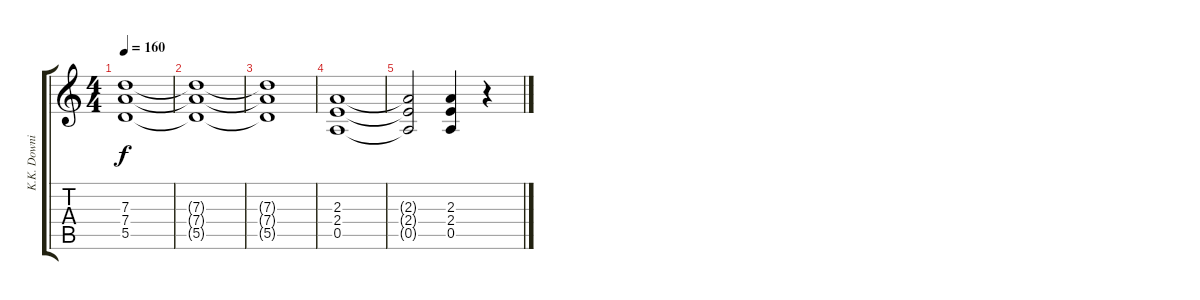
\track ("K.K. Downing" "K.K. Downi") {instrument distortionguitar}
\staff {score tabs}
\tuning (E4 B3 G3 D3 A2 E2) {hide}
\ts (4 4)
\tempo 160
\clef g2
\ks c
(7.3{t} 7.4{t} 5.5{t}).1{dy f} |
(7.3{t} 7.4{t} 5.5{t}).1 |
(7.3{t} 7.4{t} 5.5{t}).1 |
(2.3 2.4 0.5).1 |
(2.3{t} 2.4{t} 0.5{t}).2 (2.3 2.4 0.5).4 r.4
